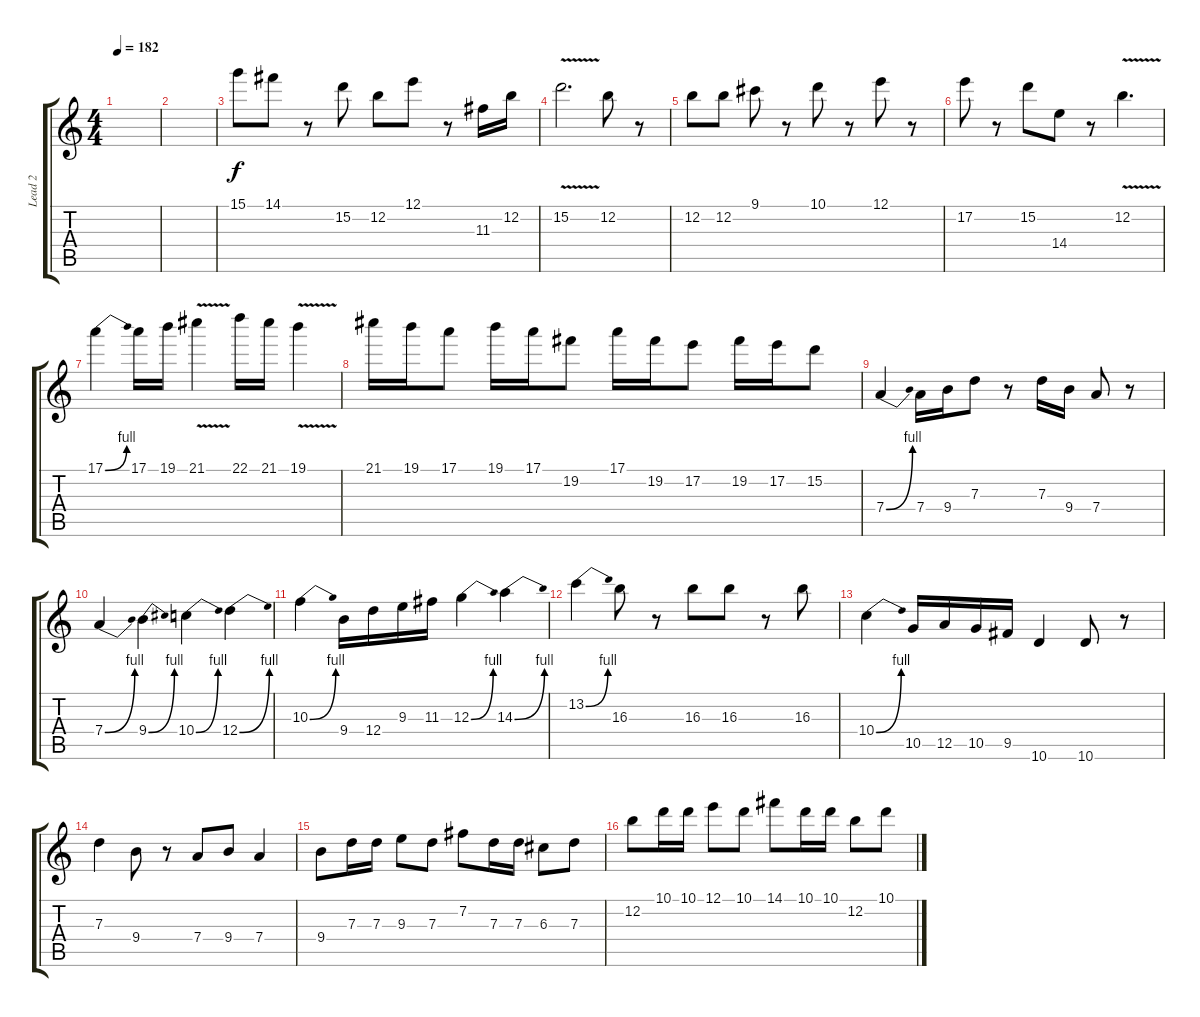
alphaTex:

\track ("Lead 2" "Lead 2") {instrument distortionguitar}
\staff {score tabs}
\tuning (E4 B3 G3 D3 A2 E2) {hide}
\ts (4 4)
\tempo 182
\clef g2
\ks c
|
|
15.1.8{balance 8} 14.1.8 r.8 15.2.8 12.2.8 12.1.8 r.8 11.3.16 12.2.16 |
15.2{v}.2{d} 12.2.8 r.8 |
12.2.8 12.2.8 9.1.8 r.8 10.1.8 r.8 12.1.8 r.8 |
17.2.8{volume 16 balance 14} r.8 15.2.8 14.4.8 r.8 12.2{v}.4{d} |
17.1{be (bend 0 0 60 4)}.4{volume 16 balance 8} 17.1.16 19.1.16 21.1{v}.4 22.1.16 21.1.16 19.1{v}.4 |
21.1.16 19.1.16 17.1.8 19.1.16 17.1.16 19.2.8 17.1.16 19.2.16 17.2.8 19.2.16 17.2.16 15.2.8 |
7.4{be (bend 0 0 60 4)}.4{volume 16 balance 14} 7.4.16 9.4.16 7.3.8 r.8 7.3.16 9.4.16 7.4.8 r.8 |
7.4{be (bend 0 0 60 4)}.4 9.4{be (bend 0 0 60 4)}.4 10.4{be (bend 0 0 60 4)}.4 12.4{be (bend 0 0 60 4)}.4 |
10.3{be (bend 0 0 60 4)}.4 9.4.16 12.4.16 9.3.16 11.3.16 12.3{be (bend 0 0 60 4)}.4 14.3{be (bend 0 0 60 4)}.4 |
13.2{be (bend 0 0 60 4)}.4 16.3.8 r.8 16.3.8 16.3.8 r.8 16.3.8 |
10.4{be (bend 0 0 60 4)}.4 10.5.16 12.5.16 10.5.16 9.5.16 10.6.4 10.6.8 r.8 |
7.3.4 9.4.8 r.8 7.4.8 9.4.8 7.4.4 |
9.4.8{volume 13 balance 8} 7.3.16 7.3.16 9.3.8 7.3.8 7.2.8 7.3.16 7.3.16 6.3.8 7.3.8 |
12.2.8 10.1.16 10.1.16 12.1.8 10.1.8 14.1.8 10.1.16 10.1.16 12.2.8 10.1.8
